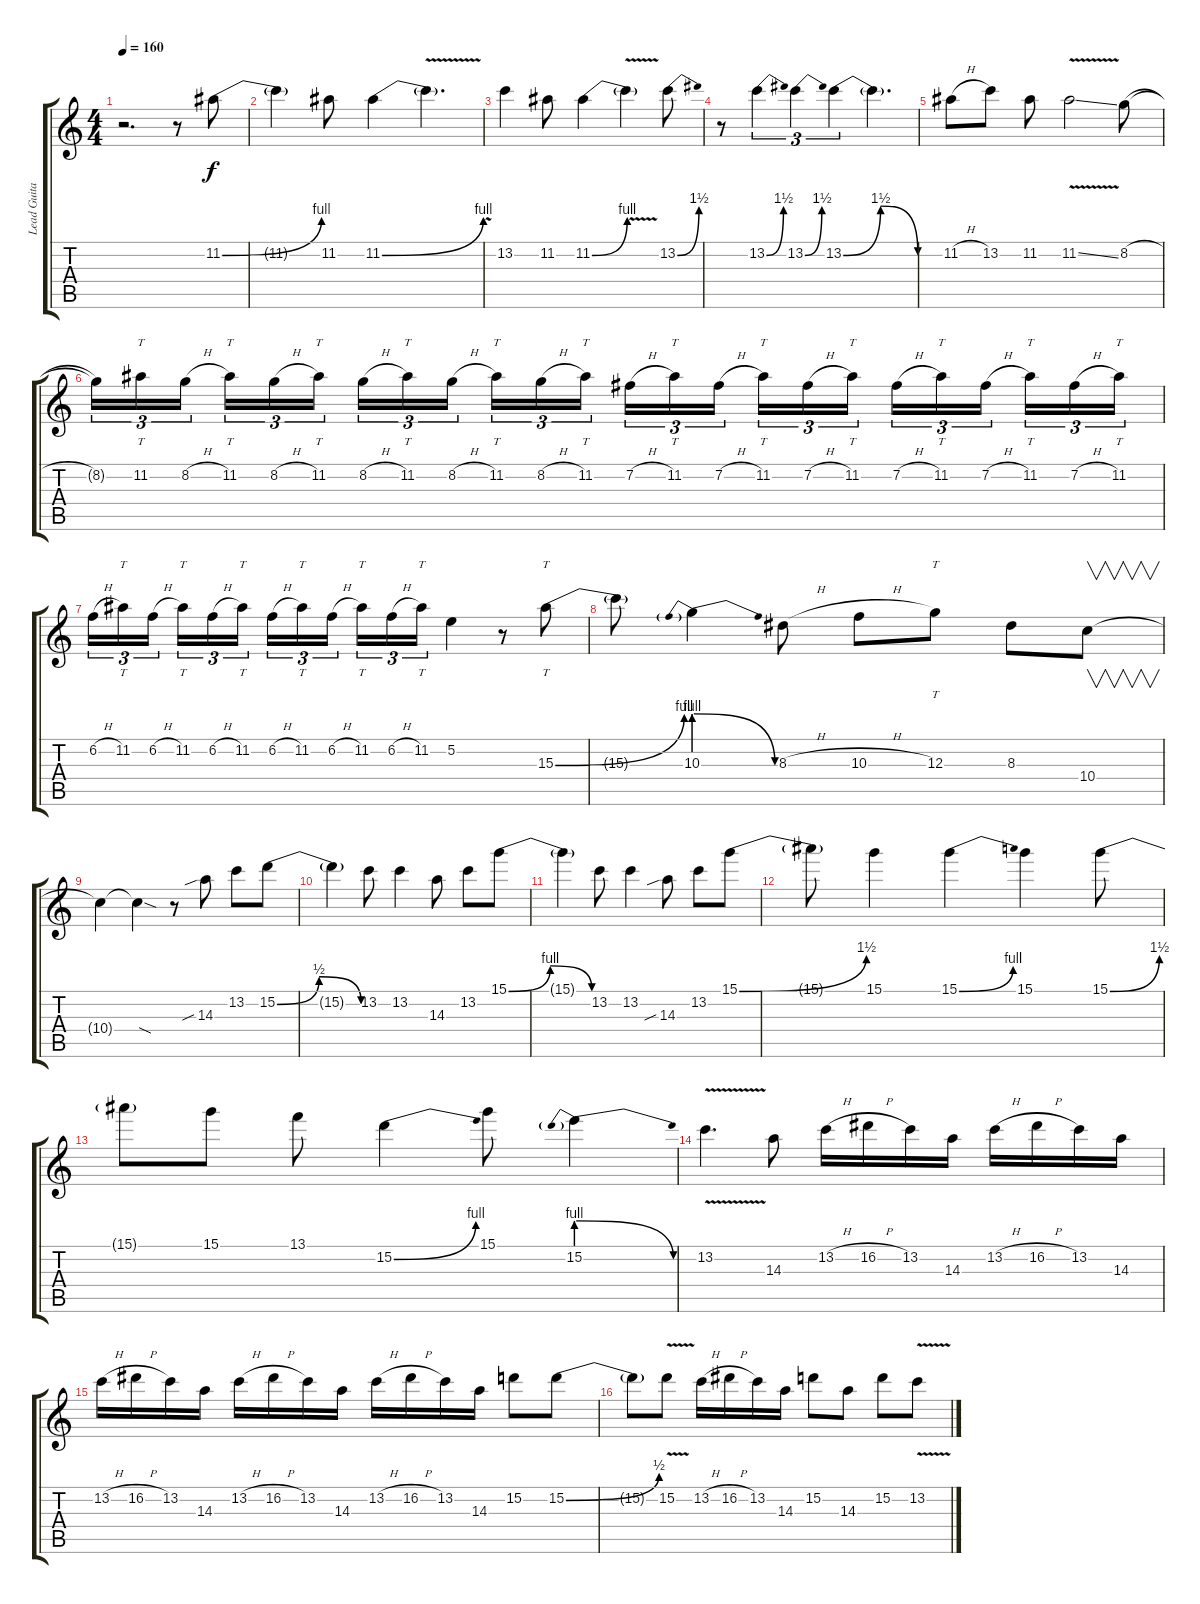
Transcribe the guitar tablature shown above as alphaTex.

\track ("Lead Guitar" "Lead Guita") {instrument distortionguitar}
\staff {score tabs}
\tuning (E4 B3 G3 D3 A2 E2) {hide}
\ts (4 4)
\tempo 160
\clef g2
\ks c
r.2{d dy f} r.8 11.2{be (bend 0 0 60 4)}.8 |
11.2{t}.4 11.2.8 11.2{be (bend 0 0 60 4)}.4 11.2{v t}.4{d} |
13.2.4 11.2.8 11.2{be (bend 0 0 60 4)}.4 11.2{v t}.4 13.2{be (bend 0 0 60 6)}.8 |
r.8 13.2{be (bend 0 0 60 6)}.4{tu (3 2)} 13.2{be (bend 0 0 60 6)}.4{tu (3 2)} 13.2{be (bendrelease 0 0 15 6 30 6 60 0)}.4{tu (3 2)} 13.2{t}.4{d} |
11.2{h}.8 13.2.8 11.2.8 11.2{v ss}.2 8.2{h}.8 |
8.2{t}.16{tu (3 2)} 11.2.16{tt tu (3 2)} 8.2{h}.16{tu (3 2) beam splitsecondary} 11.2.16{tt tu (3 2)} 8.2{h}.16{tu (3 2)} 11.2.16{tt tu (3 2)} 8.2{h}.16{tu (3 2)} 11.2.16{tt tu (3 2)} 8.2{h}.16{tu (3 2) beam splitsecondary} 11.2.16{tt tu (3 2)} 8.2{h}.16{tu (3 2)} 11.2.16{tt tu (3 2)} 7.2{h}.16{tu (3 2)} 11.2.16{tt tu (3 2)} 7.2{h}.16{tu (3 2) beam splitsecondary} 11.2.16{tt tu (3 2)} 7.2{h}.16{tu (3 2)} 11.2.16{tt tu (3 2)} 7.2{h}.16{tu (3 2)} 11.2.16{tt tu (3 2)} 7.2{h}.16{tu (3 2) beam splitsecondary} 11.2.16{tt tu (3 2)} 7.2{h}.16{tu (3 2)} 11.2.16{tt tu (3 2)} |
6.2{h}.16{tu (3 2)} 11.2.16{tt tu (3 2)} 6.2{h}.16{tu (3 2) beam splitsecondary} 11.2.16{tt tu (3 2)} 6.2{h}.16{tu (3 2)} 11.2.16{tt tu (3 2)} 6.2{h}.16{tu (3 2)} 11.2.16{tt tu (3 2)} 6.2{h}.16{tu (3 2) beam splitsecondary} 11.2.16{tt tu (3 2)} 6.2{h}.16{tu (3 2)} 11.2.16{tt tu (3 2)} 5.2.4 r.8 15.3{be (bend 0 0 60 4)}.8{tt} |
15.3{t}.8 10.3{be (prebendrelease 0 4 60 0)}.4 8.3{h}.8 10.3{h}.8 12.3.8{tt} 8.3.8 10.4.8{v} |
10.4{t}.4 10.4{sod t}.4 r.8 14.3{sib}.8 13.2.8 15.2{be (bendrelease 0 0 30 2 30 2 60 0)}.8 |
15.2{t}.4 13.2.8 13.2.4 14.3.8 13.2.8 15.1{be (bendrelease 0 0 30 4 30 4 60 0)}.8 |
15.1{t}.4 13.2.8 13.2.4 14.3{sib}.8 13.2.8 15.1{be (bend 0 0 60 6)}.8 |
15.1{t}.8 15.1.4 15.1{be (bend 0 0 60 4)}.4 15.1.4 15.1{be (bend 0 0 60 6)}.8 |
15.1{t}.8 15.1.8 13.1.8 15.2{be (bend 0 0 60 4)}.4 15.1.8 15.2{be (prebendrelease 0 4 60 0)}.4 |
13.2{v}.4{d} 14.3.8 13.2{h}.16 16.2{h}.16 13.2.16 14.3.16 13.2{h}.16 16.2{h}.16 13.2.16 14.3.16 |
13.2{h}.16 16.2{h}.16 13.2.16 14.3.16 13.2{h}.16 16.2{h}.16 13.2.16 14.3.16 13.2{h}.16 16.2{h}.16 13.2.16 14.3.16 15.2.8 15.2{be (bend 0 0 60 2)}.8 |
15.2{t}.8 15.2{v}.8 13.2{h}.16 16.2{h}.16 13.2.16 14.3.16 15.2.8 14.3.8 15.2.8 13.2{v}.8
